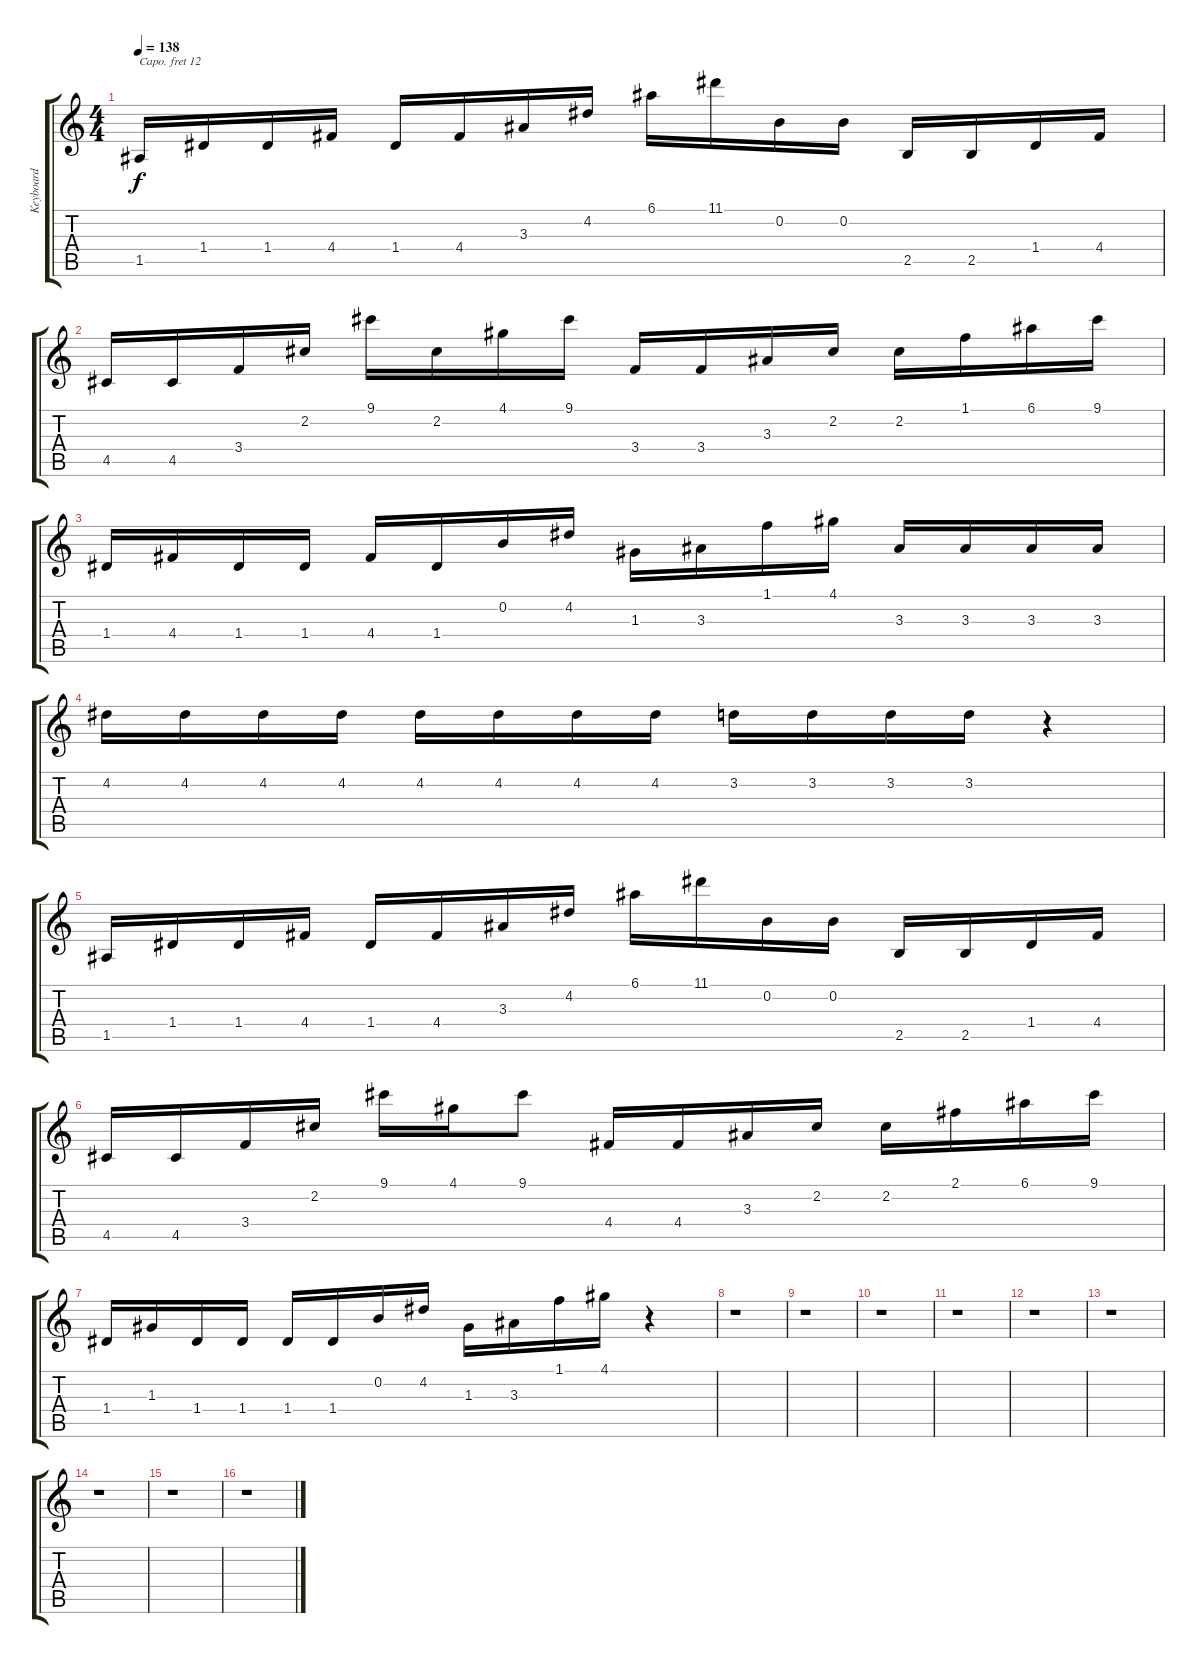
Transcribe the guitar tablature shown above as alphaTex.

\track ("Keyboard" "Keyboard") {instrument lead2sawtooth}
\staff {score tabs}
\capo 12
\tuning (E4 B3 G3 D3 A2 E2) {hide}
\ts (4 4)
\tempo 138
\clef g2
\ks c
1.5.16{dy f} 1.4.16 1.4.16 4.4.16 1.4.16 4.4.16 3.3.16 4.2.16 6.1.16 11.1.16 0.2.16 0.2.16 2.5.16 2.5.16 1.4.16 4.4.16 |
4.5.16 4.5.16 3.4.16 2.2.16 9.1.16 2.2.16 4.1.16 9.1.16 3.4.16 3.4.16 3.3.16 2.2.16 2.2.16 1.1.16 6.1.16 9.1.16 |
1.4.16 4.4.16 1.4.16 1.4.16 4.4.16 1.4.16 0.2.16 4.2.16 1.3.16 3.3.16 1.1.16 4.1.16 3.3.16 3.3.16 3.3.16 3.3.16 |
4.2.16 4.2.16 4.2.16 4.2.16 4.2.16 4.2.16 4.2.16 4.2.16 3.2.16 3.2.16 3.2.16 3.2.16 r.4 |
1.5.16 1.4.16 1.4.16 4.4.16 1.4.16 4.4.16 3.3.16 4.2.16 6.1.16 11.1.16 0.2.16 0.2.16 2.5.16 2.5.16 1.4.16 4.4.16 |
4.5.16 4.5.16 3.4.16 2.2.16 9.1.16 4.1.16 9.1.8 4.4.16 4.4.16 3.3.16 2.2.16 2.2.16 2.1.16 6.1.16 9.1.16 |
1.4.16 1.3.16 1.4.16 1.4.16 1.4.16 1.4.16 0.2.16 4.2.16 1.3.16 3.3.16 1.1.16 4.1.16 r.4 |
r.1 |
r.1 |
r.1 |
r.1 |
r.1 |
r.1 |
r.1 |
r.1 |
r.1
